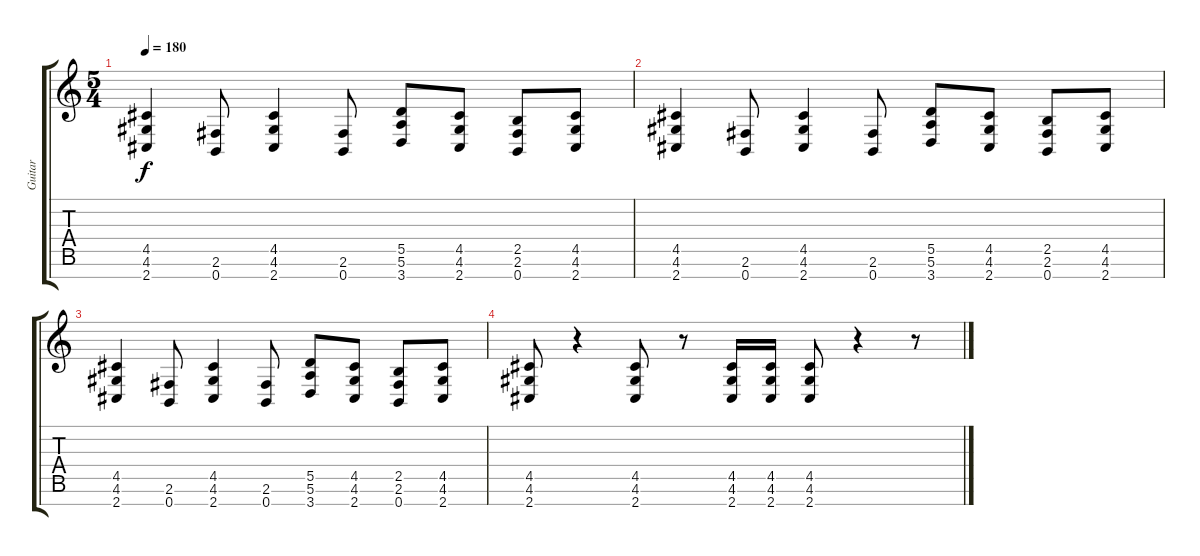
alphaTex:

\track ("Guitar" "Guitar") {instrument overdrivenguitar}
\staff {score tabs}
\tuning (E4 B3 G3 D3 A2 E2 B1) {hide}
\ts (5 4)
\tempo 180
\clef g2
\ks c
(4.5 4.6 2.7).4{dy f} (2.6 0.7).8 (4.5 4.6 2.7).4 (2.6 0.7).8 (5.5 5.6 3.7).8 (4.5 4.6 2.7).8 (2.5 2.6 0.7).8 (4.5 4.6 2.7).8 |
(4.5 4.6 2.7).4 (2.6 0.7).8 (4.5 4.6 2.7).4 (2.6 0.7).8 (5.5 5.6 3.7).8 (4.5 4.6 2.7).8 (2.5 2.6 0.7).8 (4.5 4.6 2.7).8 |
(4.5 4.6 2.7).4 (2.6 0.7).8 (4.5 4.6 2.7).4 (2.6 0.7).8 (5.5 5.6 3.7).8 (4.5 4.6 2.7).8 (2.5 2.6 0.7).8 (4.5 4.6 2.7).8 |
(4.5 4.6 2.7).8 r.4 (4.5 4.6 2.7).8 r.8 (4.5 4.6 2.7).16 (4.5 4.6 2.7).16 (4.5 4.6 2.7).8 r.4 r.8
